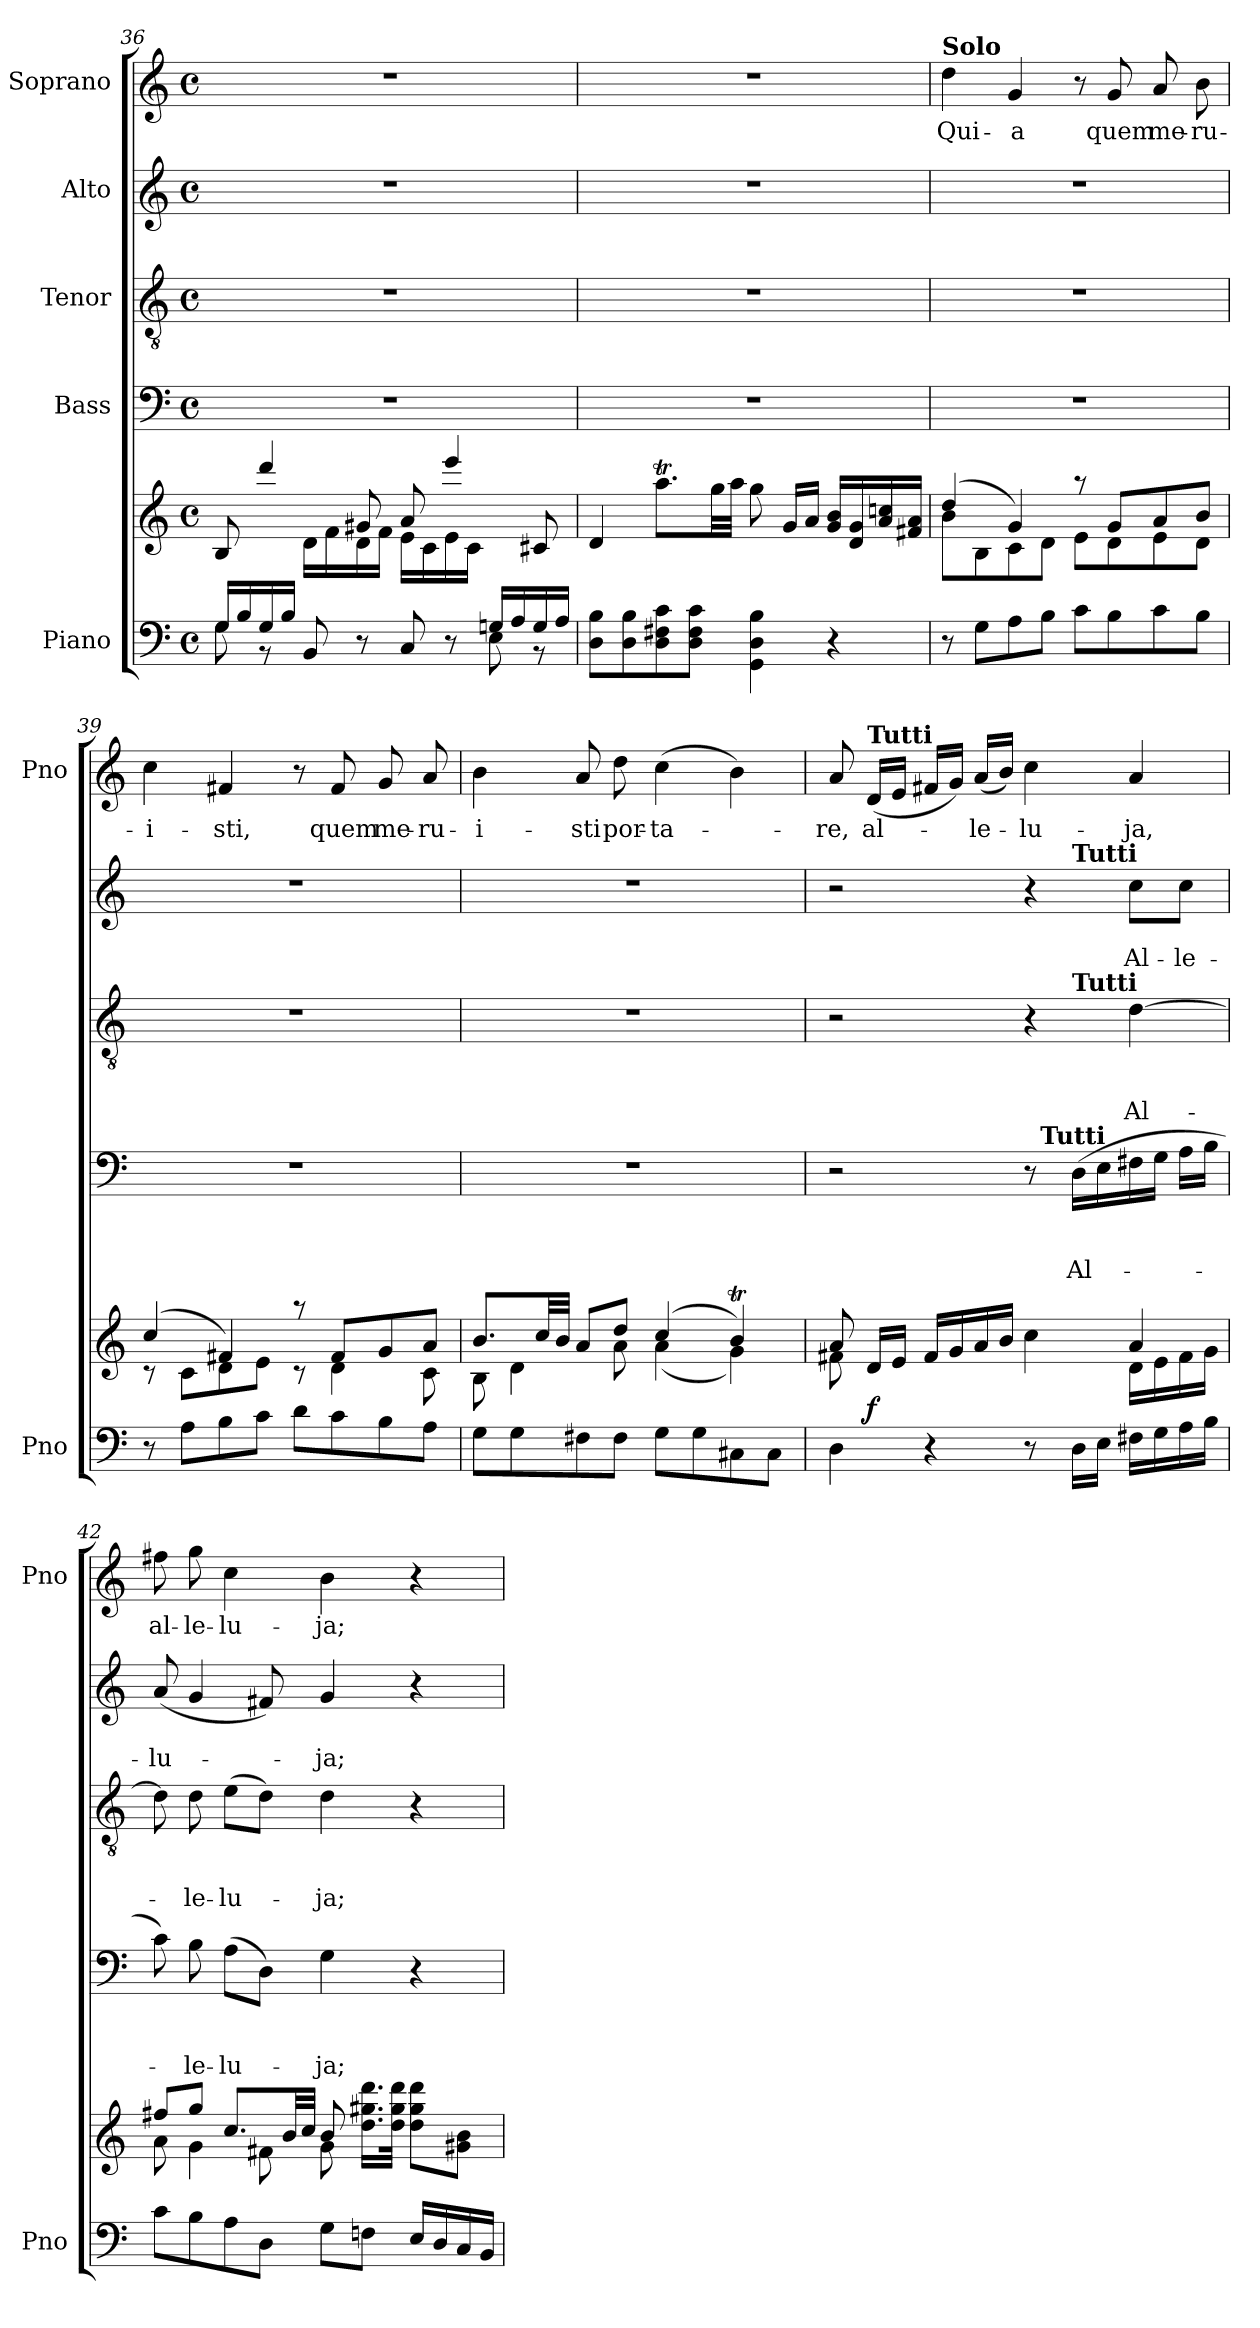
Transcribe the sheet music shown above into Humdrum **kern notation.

**kern	**kern	**dynam	**kern	**text	**text	**text	**kern	**text	**text	**text	**kern	**text	**text	**kern	**text
*part5	*part5	*part5	*part4	*part4	*part4	*part4	*part3	*part3	*part3	*part3	*part2	*part2	*part2	*part1	*part1
*staff6	*staff5	*staff5/6	*staff4	*staff4	*staff4	*staff4	*staff3	*staff3	*staff3	*staff3	*staff2	*staff2	*staff2	*staff1	*staff1
*I"Piano	*	*	*I"Bass	*	*	*	*I"Tenor	*	*	*	*I"Alto	*	*	*I"Soprano	*
*I'Pno	*	*	*	*	*	*	*	*	*	*	*	*	*	*I'Pno	*
*clefF4	*clefG2	*	*clefF4	*	*	*	*clefGv2	*	*	*	*clefG2	*	*	*clefG2	*
*k[]	*k[]	*	*k[]	*	*	*	*k[]	*	*	*	*k[]	*	*	*k[]	*
*C:	*C:	*	*C:	*	*	*	*C:	*	*	*	*C:	*	*	*C:	*
*M4/4	*M4/4	*	*M4/4	*	*	*	*M4/4	*	*	*	*M4/4	*	*	*M4/4	*
*met(c)	*met(c)	*	*met(c)	*	*	*	*met(c)	*	*	*	*met(c)	*	*	*met(c)	*
=36	=36	=36	=36	=36	=36	=36	=36	=36	=36	=36	=36	=36	=36	=36	=36
*^	*^	*	*	*	*	*	*	*	*	*	*	*	*	*	*
16G/LL	8G\	8B/	4ryy	.	1r	.	.	.	1r	.	.	.	1r	.	.	1r	.
16B/	.	.	.	.	.	.	.	.	.	.	.	.	.	.	.	.	.
16G/	8rBB	4ddd/	.	.	.	.	.	.	.	.	.	.	.	.	.	.	.
16B/JJ	.	.	.	.	.	.	.	.	.	.	.	.	.	.	.	.	.
8BB/	2ryy	.	16d\LL	.	.	.	.	.	.	.	.	.	.	.	.	.	.
.	.	.	16f\	.	.	.	.	.	.	.	.	.	.	.	.	.	.
8r	.	8g#X/	16d\	.	.	.	.	.	.	.	.	.	.	.	.	.	.
.	.	.	16f\JJ	.	.	.	.	.	.	.	.	.	.	.	.	.	.
8C/	.	8a/	16e\LL	.	.	.	.	.	.	.	.	.	.	.	.	.	.
.	.	.	16c\	.	.	.	.	.	.	.	.	.	.	.	.	.	.
8r	.	4eee/	16e\	.	.	.	.	.	.	.	.	.	.	.	.	.	.
.	.	.	16c\JJ	.	.	.	.	.	.	.	.	.	.	.	.	.	.
16Gn/LL	8E\	.	4ryy	.	.	.	.	.	.	.	.	.	.	.	.	.	.
16A/	.	.	.	.	.	.	.	.	.	.	.	.	.	.	.	.	.
16G/	8rBB	8c#X/	.	.	.	.	.	.	.	.	.	.	.	.	.	.	.
16A/JJ	.	.	.	.	.	.	.	.	.	.	.	.	.	.	.	.	.
*v	*v	*	*	*	*	*	*	*	*	*	*	*	*	*	*	*	*
*	*v	*v	*	*	*	*	*	*	*	*	*	*	*	*	*	*
=37	=37	=37	=37	=37	=37	=37	=37	=37	=37	=37	=37	=37	=37	=37	=37
8D\ 8B\L	4d/	.	1r	.	.	.	1r	.	.	.	1r	.	.	1r	.
8D\ 8B\	.	.	.	.	.	.	.	.	.	.	.	.	.	.	.
8D\ 8F#X\ 8c\	8.aaT\L	.	.	.	.	.	.	.	.	.	.	.	.	.	.
8D\ 8F#\ 8c\J	.	.	.	.	.	.	.	.	.	.	.	.	.	.	.
.	32gg\LL	.	.	.	.	.	.	.	.	.	.	.	.	.	.
.	32aa\JJJ	.	.	.	.	.	.	.	.	.	.	.	.	.	.
4GG\ 4D\ 4B\	8gg\	.	.	.	.	.	.	.	.	.	.	.	.	.	.
.	16g/LL	.	.	.	.	.	.	.	.	.	.	.	.	.	.
.	16a/JJ	.	.	.	.	.	.	.	.	.	.	.	.	.	.
4r	16g/ 16b/LL	.	.	.	.	.	.	.	.	.	.	.	.	.	.
.	16d/ 16g/	.	.	.	.	.	.	.	.	.	.	.	.	.	.
.	16a/ 16ccn/	.	.	.	.	.	.	.	.	.	.	.	.	.	.
.	16f#X/ 16a/JJ	.	.	.	.	.	.	.	.	.	.	.	.	.	.
!!LO:PB:g=z
=38	=38	=38	=38	=38	=38	=38	=38	=38	=38	=38	=38	=38	=38	=38	=38
*	*^	*	*	*	*	*	*	*	*	*	*	*	*	*	*
!	!	!	!	!	!	!	!	!	!	!	!	!	!	!	!LO:TX:a:B:t=Solo	!
8r	(4dd/	8b\L	.	1r	.	.	.	1r	.	.	.	1r	.	.	4dd\	Qui-
8G\L	.	8B\	.	.	.	.	.	.	.	.	.	.	.	.	.	.
8A\	4g/)	8c\	.	.	.	.	.	.	.	.	.	.	.	.	4g/	-a
8B\J	.	8d\J	.	.	.	.	.	.	.	.	.	.	.	.	.	.
8c\L	8raa	8e\L	.	.	.	.	.	.	.	.	.	.	.	.	8r	.
8B\	8g/L	8d\	.	.	.	.	.	.	.	.	.	.	.	.	8g/	quem
8c\	8a/	8e\	.	.	.	.	.	.	.	.	.	.	.	.	8a/	me-
8B\J	8b/J	8d\J	.	.	.	.	.	.	.	.	.	.	.	.	8b\	-ru-
=39	=39	=39	=39	=39	=39	=39	=39	=39	=39	=39	=39	=39	=39	=39	=39	=39
8r	(4cc/	8rc	.	1r	.	.	.	1r	.	.	.	1r	.	.	4cc\	-i-
8A\L	.	8c\L	.	.	.	.	.	.	.	.	.	.	.	.	.	.
8B\	4f#X/)	8d\	.	.	.	.	.	.	.	.	.	.	.	.	4f#X/	-sti,
8c\J	.	8e\J	.	.	.	.	.	.	.	.	.	.	.	.	.	.
8d\L	8raa	8rc	.	.	.	.	.	.	.	.	.	.	.	.	8r	.
8c\	8f#/L	4d\	.	.	.	.	.	.	.	.	.	.	.	.	8f#/	quem
8B\	8g/	.	.	.	.	.	.	.	.	.	.	.	.	.	8g/	me-
8A\J	8a/J	8c\	.	.	.	.	.	.	.	.	.	.	.	.	8a/	-ru-
=40	=40	=40	=40	=40	=40	=40	=40	=40	=40	=40	=40	=40	=40	=40	=40	=40
8G\L	8.b/L	8B\	.	1r	.	.	.	1r	.	.	.	1r	.	.	4b\	-i-
8G\	.	4d\	.	.	.	.	.	.	.	.	.	.	.	.	.	.
.	32cc/LL	.	.	.	.	.	.	.	.	.	.	.	.	.	.	.
.	32b/JJJ	.	.	.	.	.	.	.	.	.	.	.	.	.	.	.
8F#X\	8a/L	.	.	.	.	.	.	.	.	.	.	.	.	.	8a/	-sti
8F#\J	8dd/J	8a\	.	.	.	.	.	.	.	.	.	.	.	.	8dd\	por-
8G\L	(4cc/	(4a\	.	.	.	.	.	.	.	.	.	.	.	.	(4cc\	-ta-
8G\	.	.	.	.	.	.	.	.	.	.	.	.	.	.	.	.
8C#X\	4bt/)	4g\)	.	.	.	.	.	.	.	.	.	.	.	.	4b\)	.
8C#\J	.	.	.	.	.	.	.	.	.	.	.	.	.	.	.	.
!!LO:LB:g=z
=41	=41	=41	=41	=41	=41	=41	=41	=41	=41	=41	=41	=41	=41	=41	=41	=41
*^	*	*	*	*^	*	*	*	*^	*	*	*	*^	*	*	*	*
4D\	8ryy	8a/	8f#X\	.	2r	2ryy	.	.	.	2r	2ryy	.	.	.	2r	2ryy	.	.	8a/	-­re,
!	!	!	!	!	!	!	!	!	!	!	!	!	!	!	!	!	!	!	!LO:TX:a:B:t=Tutti	!
!	!	!	!	!LO:DY:a=2	!	!	!	!	!	!	!	!	!	!	!	!	!	!	!	!
.	2..ryy	16d/LL	8ryy	f	.	.	.	.	.	.	.	.	.	.	.	.	.	.	(16d/LL	al-
.	.	16e/JJ	.	.	.	.	.	.	.	.	.	.	.	.	.	.	.	.	16e/JJ	.
*	*	*v	*v	*	*	*	*	*	*	*	*	*	*	*	*	*	*	*	*	*
4r	.	16f#/LL	.	.	.	.	.	.	.	.	.	.	.	.	.	.	.	16f#X/LL	.
.	.	16g/	.	.	.	.	.	.	.	.	.	.	.	.	.	.	.	16g/JJ)	.
.	.	16a/	.	.	.	.	.	.	.	.	.	.	.	.	.	.	.	(16a/LL	-le-
.	.	16b/JJ	.	.	.	.	.	.	.	.	.	.	.	.	.	.	.	16b/JJ)	.
8r	.	4cc\	.	8r	32ryy	.	.	.	4r	8ryy	.	.	.	4r	8ryy	.	.	4cc\	-lu-
*	*	*^	*	*	*	*	*	*	*	*	*	*	*	*	*	*	*	*	*
!	!	!	!	!	!	!LO:TX:a:B:t=Tutti	!	!	!	!	!	!	!	!	!	!	!	!	!	!
.	.	.	.	.	.	4...ryy	.	.	.	.	.	.	.	.	.	.	.	.	.	.
!	!	!	!	!	!	!	!	!	!	!	!	!	!	!	!	!LO:TX:a:B:t=Tutti	!	!	!	!
!	!	!	!	!	!	!	!	!	!	!	!LO:TX:a:B:t=Tutti	!	!	!	!	!	!	!	!	!
*	*	*v	*v	*	*	*	*	*	*	*	*	*	*	*	*	*	*	*	*	*
16D\LL	.	.	.	(16D\LL	.	.	.	Al-	.	4.ryy	.	.	.	.	4.ryy	.	.	.	.
16E\JJ	.	.	.	16E\	.	.	.	.	.	.	.	.	.	.	.	.	.	.	.
*	*	*^	*	*	*	*	*	*	*	*	*	*	*	*	*	*	*	*	*
16F#X\LL	.	16d\LL	4a/	.	16F#X\	.	.	.	.	[4d\	.	.	.	Al-	8cc\L	.	.	Al-	4a/	-ja,
16G\	.	16e\	.	.	16G\JJ	.	.	.	.	.	.	.	.	.	.	.	.	.	.	.
16A\	.	16f#\	.	.	16A\LL	.	.	.	.	.	.	.	.	.	8cc\J	.	.	-le-	.	.
16B\JJ	.	16g\JJ	.	.	16B\JJ	.	.	.	.	.	.	.	.	.	.	.	.	.	.	.
*	*	*	*	*	*v	*v	*	*	*	*	*	*	*	*	*v	*v	*	*	*	*
*v	*v	*	*	*	*	*	*	*	*v	*v	*	*	*	*	*	*	*	*
=42	=42	=42	=42	=42	=42	=42	=42	=42	=42	=42	=42	=42	=42	=42	=42	=42
8c\L	8ff#X/L	8a\	.	8c\)	.	.	.	8d\]	.	.	.	(8a/	.	-lu-	8ff#X\	al-
8B\	8gg/J	4g\	.	8B\	.	.	-le-	8d\	.	.	-le-	4g/	.	.	8gg\	-le-
8A\	8.cc/L	.	.	(8A\L	.	.	-lu-	(8e\L	.	.	-lu-	.	.	.	4cc\	-lu-
8D\J	.	8f#X\	.	8D\J)	.	.	.	8d\J)	.	.	.	8f#X/)	.	.	.	.
.	32b/LL	.	.	.	.	.	.	.	.	.	.	.	.	.	.	.
.	32cc/JJJ	.	.	.	.	.	.	.	.	.	.	.	.	.	.	.
8G\L	8b/	8g\	.	4G\	.	.	-ja;	4d\	.	.	-ja;	4g/	.	-ja;	4b\	-ja;
8Fn\J	16.dd\ 16.gg#X\ 16.ddd\LL	4.ryy	.	.	.	.	.	.	.	.	.	.	.	.	.	.
.	32dd\ 32gg#\ 32ddd\JJk	.	.	.	.	.	.	.	.	.	.	.	.	.	.	.
16E/LL	8dd\ 8gg#\ 8ddd\L	.	.	4r	.	.	.	4r	.	.	.	4r	.	.	4r	.
16D/	.	.	.	.	.	.	.	.	.	.	.	.	.	.	.	.
16C/	8g#X\ 8b\J	.	.	.	.	.	.	.	.	.	.	.	.	.	.	.
16BB/JJ	.	.	.	.	.	.	.	.	.	.	.	.	.	.	.	.
*	*v	*v	*	*	*	*	*	*	*	*	*	*	*	*	*	*
=	=	=	=	=	=	=	=	=	=	=	=	=	=	=	=
*-	*-	*-	*-	*-	*-	*-	*-	*-	*-	*-	*-	*-	*-	*-	*-
